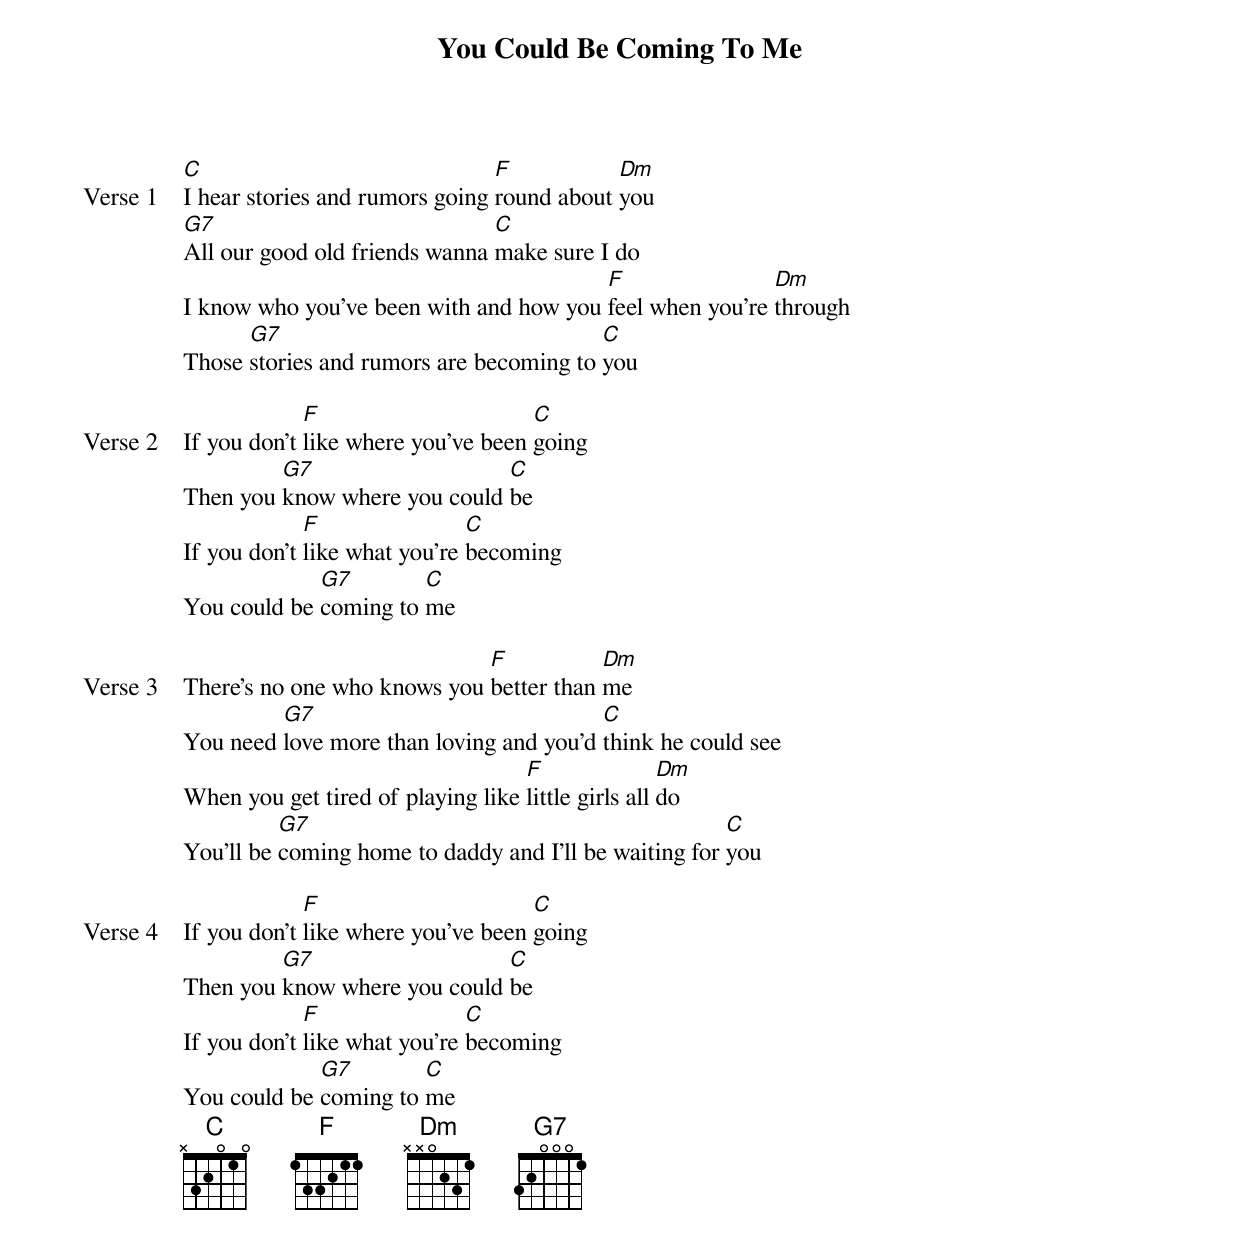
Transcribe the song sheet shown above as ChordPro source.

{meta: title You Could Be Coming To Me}
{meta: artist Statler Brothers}
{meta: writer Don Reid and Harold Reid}

{start_of_verse: Verse 1}
[C]I hear stories and rumors going [F]round about [Dm]you
[G7]All our good old friends wanna [C]make sure I do
I know who you've been with and how you [F]feel when you're [Dm]through
Those [G7]stories and rumors are becoming to [C]you
{end_of_verse}

{start_of_verse: Verse 2}
If you don't [F]like where you've been [C]going
Then you [G7]know where you could [C]be
If you don't [F]like what you're [C]becoming
You could be [G7]coming to [C]me
{end_of_verse}

{start_of_verse: Verse 3}
There's no one who knows you [F]better than [Dm]me
You need [G7]love more than loving and you'd [C]think he could see
When you get tired of playing like [F]little girls all [Dm]do
You'll be [G7]coming home to daddy and I'll be waiting for [C]you
{end_of_verse}

{start_of_verse: Verse 4}
If you don't [F]like where you've been [C]going
Then you [G7]know where you could [C]be
If you don't [F]like what you're [C]becoming
You could be [G7]coming to [C]me
{end_of_verse}
